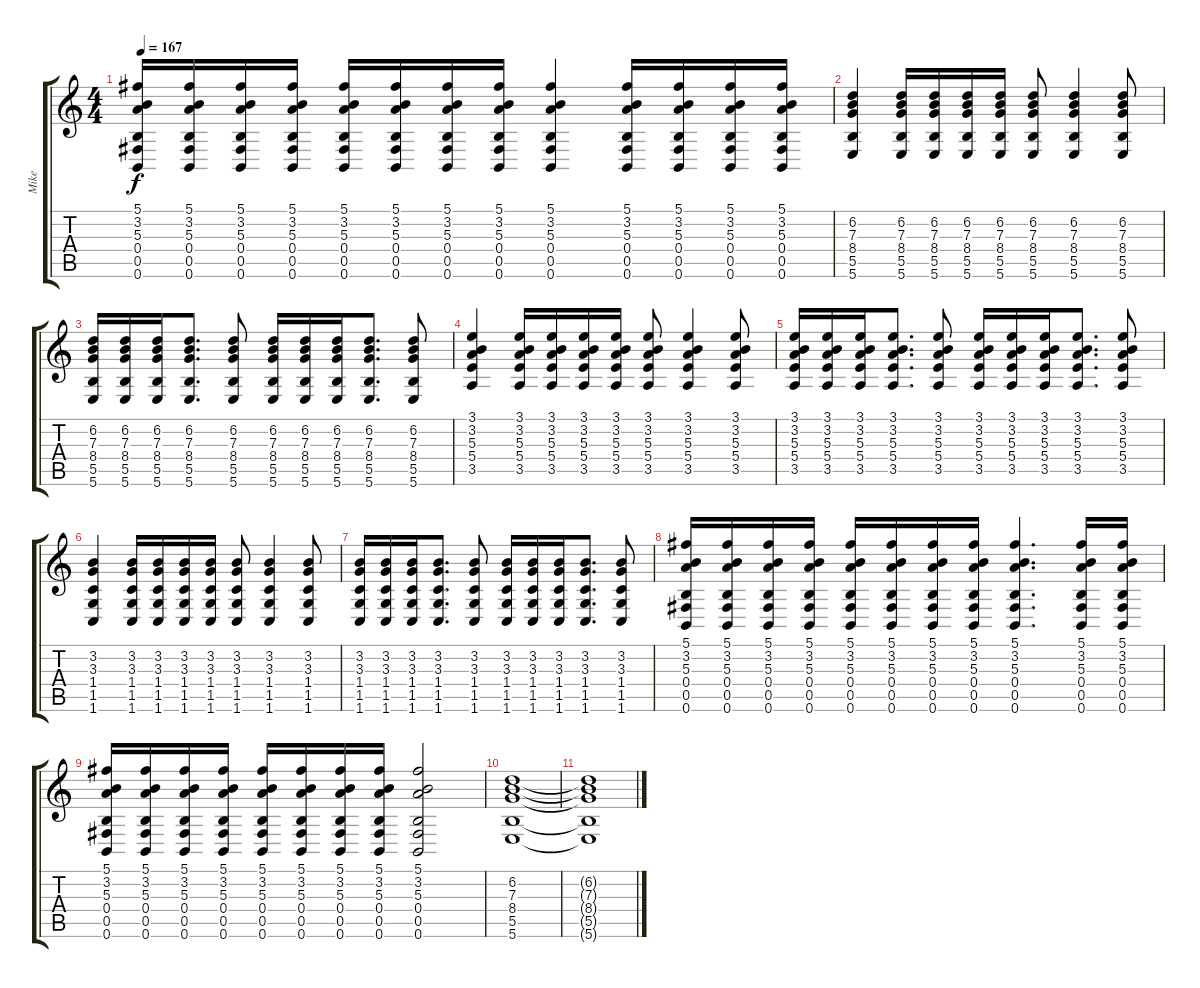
\track ("Mike" "Mike") {instrument distortionguitar}
\staff {score tabs}
\tuning (Db4 Ab3 E3 B2 Gb2 B1) {hide}
\ts (4 4)
\tempo 167
\clef g2
\ks c
(5.1 3.2 5.3 0.4 0.5 0.6).16{dy f} (5.1 3.2 5.3 0.4 0.5 0.6).16 (5.1 3.2 5.3 0.4 0.5 0.6).16 (5.1 3.2 5.3 0.4 0.5 0.6).16 (5.1 3.2 5.3 0.4 0.5 0.6).16 (5.1 3.2 5.3 0.4 0.5 0.6).16 (5.1 3.2 5.3 0.4 0.5 0.6).16 (5.1 3.2 5.3 0.4 0.5 0.6).16 (5.1 3.2 5.3 0.4 0.5 0.6).4 (5.1 3.2 5.3 0.4 0.5 0.6).16 (5.1 3.2 5.3 0.4 0.5 0.6).16 (5.1 3.2 5.3 0.4 0.5 0.6).16 (5.1 3.2 5.3 0.4 0.5 0.6).16 |
(6.2 7.3 8.4 5.5 5.6).4 (6.2 7.3 8.4 5.5 5.6).16 (6.2 7.3 8.4 5.5 5.6).16 (6.2 7.3 8.4 5.5 5.6).16 (6.2 7.3 8.4 5.5 5.6).16 (6.2 7.3 8.4 5.5 5.6).8 (6.2 7.3 8.4 5.5 5.6).4 (6.2 7.3 8.4 5.5 5.6).8 |
(6.2 7.3 8.4 5.5 5.6).16 (6.2 7.3 8.4 5.5 5.6).16 (6.2 7.3 8.4 5.5 5.6).16 (6.2 7.3 8.4 5.5 5.6).8{d} (6.2 7.3 8.4 5.5 5.6).8 (6.2 7.3 8.4 5.5 5.6).16 (6.2 7.3 8.4 5.5 5.6).16 (6.2 7.3 8.4 5.5 5.6).16 (6.2 7.3 8.4 5.5 5.6).8{d} (6.2 7.3 8.4 5.5 5.6).8 |
(3.1 3.2 5.3 5.4 3.5).4 (3.1 3.2 5.3 5.4 3.5).16 (3.1 3.2 5.3 5.4 3.5).16 (3.1 3.2 5.3 5.4 3.5).16 (3.1 3.2 5.3 5.4 3.5).16 (3.1 3.2 5.3 5.4 3.5).8 (3.1 3.2 5.3 5.4 3.5).4 (3.1 3.2 5.3 5.4 3.5).8 |
(3.1 3.2 5.3 5.4 3.5).16 (3.1 3.2 5.3 5.4 3.5).16 (3.1 3.2 5.3 5.4 3.5).16 (3.1 3.2 5.3 5.4 3.5).8{d} (3.1 3.2 5.3 5.4 3.5).8 (3.1 3.2 5.3 5.4 3.5).16 (3.1 3.2 5.3 5.4 3.5).16 (3.1 3.2 5.3 5.4 3.5).16 (3.1 3.2 5.3 5.4 3.5).8{d} (3.1 3.2 5.3 5.4 3.5).8 |
(3.2 3.3 1.4 1.5 1.6).4 (3.2 3.3 1.4 1.5 1.6).16 (3.2 3.3 1.4 1.5 1.6).16 (3.2 3.3 1.4 1.5 1.6).16 (3.2 3.3 1.4 1.5 1.6).16 (3.2 3.3 1.4 1.5 1.6).8 (3.2 3.3 1.4 1.5 1.6).4 (3.2 3.3 1.4 1.5 1.6).8 |
(3.2 3.3 1.4 1.5 1.6).16 (3.2 3.3 1.4 1.5 1.6).16 (3.2 3.3 1.4 1.5 1.6).16 (3.2 3.3 1.4 1.5 1.6).8{d} (3.2 3.3 1.4 1.5 1.6).8 (3.2 3.3 1.4 1.5 1.6).16 (3.2 3.3 1.4 1.5 1.6).16 (3.2 3.3 1.4 1.5 1.6).16 (3.2 3.3 1.4 1.5 1.6).8{d} (3.2 3.3 1.4 1.5 1.6).8 |
(5.1 3.2 5.3 0.4 0.5 0.6).16 (5.1 3.2 5.3 0.4 0.5 0.6).16 (5.1 3.2 5.3 0.4 0.5 0.6).16 (5.1 3.2 5.3 0.4 0.5 0.6).16 (5.1 3.2 5.3 0.4 0.5 0.6).16 (5.1 3.2 5.3 0.4 0.5 0.6).16 (5.1 3.2 5.3 0.4 0.5 0.6).16 (5.1 3.2 5.3 0.4 0.5 0.6).16 (5.1 3.2 5.3 0.4 0.5 0.6).4{d} (5.1 3.2 5.3 0.4 0.5 0.6).16 (5.1 3.2 5.3 0.4 0.5 0.6).16 |
(5.1 3.2 5.3 0.4 0.5 0.6).16 (5.1 3.2 5.3 0.4 0.5 0.6).16 (5.1 3.2 5.3 0.4 0.5 0.6).16 (5.1 3.2 5.3 0.4 0.5 0.6).16 (5.1 3.2 5.3 0.4 0.5 0.6).16 (5.1 3.2 5.3 0.4 0.5 0.6).16 (5.1 3.2 5.3 0.4 0.5 0.6).16 (5.1 3.2 5.3 0.4 0.5 0.6).16 (5.1 3.2 5.3 0.4 0.5 0.6).2 |
(6.2 7.3 8.4 5.5 5.6).1{volume 0 balance 8} |
(6.2{t} 7.3{t} 8.4{t} 5.5{t} 5.6{t}).1
